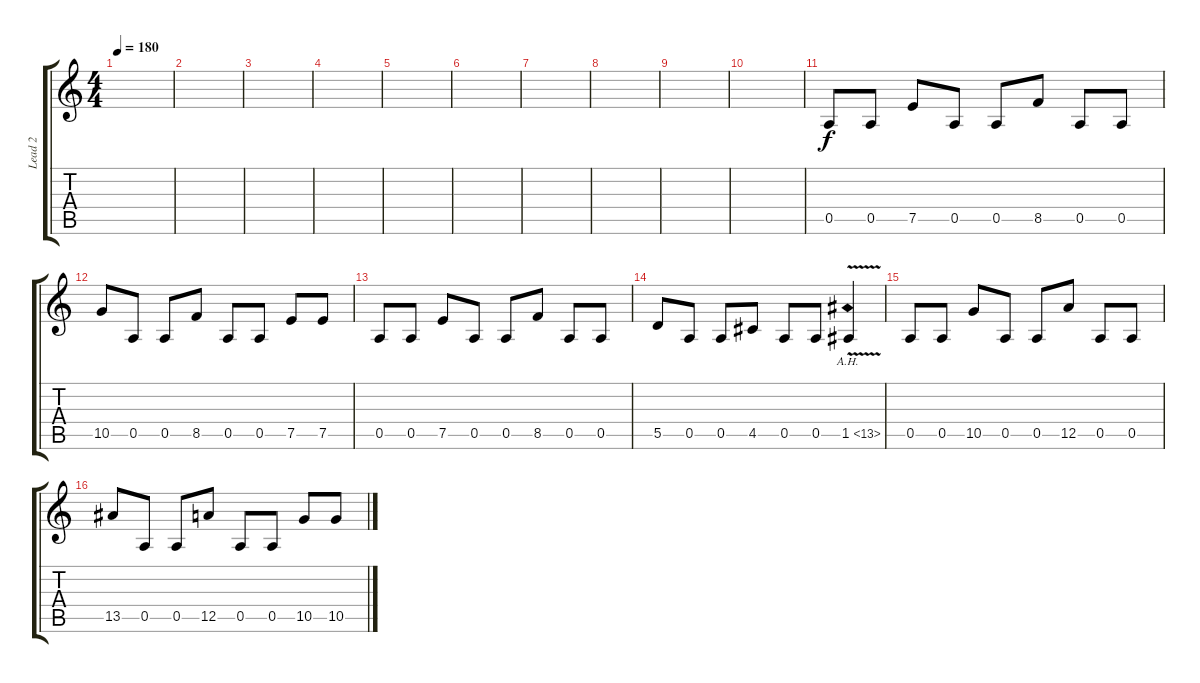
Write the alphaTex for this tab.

\track ("Lead 2" "Lead 2") {instrument distortionguitar}
\staff {score tabs}
\tuning (E4 B3 G3 D3 A2 E2) {hide}
\ts (4 4)
\tempo 180
\clef g2
\ks c
|
|
|
|
|
|
|
|
|
|
0.5.8 0.5.8 7.5.8 0.5.8 0.5.8 8.5.8 0.5.8 0.5.8 |
10.5.8 0.5.8 0.5.8 8.5.8 0.5.8 0.5.8 7.5.8 7.5.8 |
0.5.8 0.5.8 7.5.8 0.5.8 0.5.8 8.5.8 0.5.8 0.5.8 |
5.5.8 0.5.8 0.5.8 4.5.8 0.5.8 0.5.8 1.5{ah 12 v}.4 |
0.5.8 0.5.8 10.5.8 0.5.8 0.5.8 12.5.8 0.5.8 0.5.8 |
13.5.8 0.5.8 0.5.8 12.5.8 0.5.8 0.5.8 10.5.8 10.5.8
